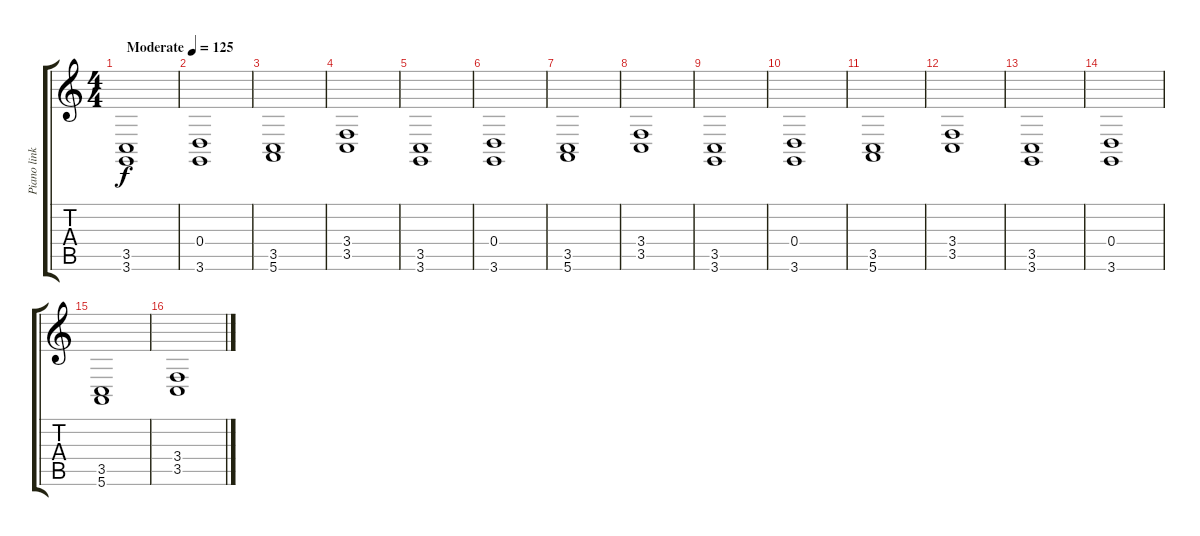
\track ("Piano linkerhand" "Piano link") {instrument acousticgrandpiano}
\staff {score tabs}
\tuning (E4 B3 G3 D3 A2 E2) {hide}
\ts (4 4)
\tempo (125 "Moderate")
\clef g2
\ks c
(3.5 3.6).1{dy f instrument acousticgrandpiano} |
(0.4 3.6).1 |
(3.5 5.6).1 |
(3.4 3.5).1 |
(3.5 3.6).1 |
(0.4 3.6).1 |
(3.5 5.6).1 |
(3.4 3.5).1 |
(3.5 3.6).1 |
(0.4 3.6).1 |
(3.5 5.6).1 |
(3.4 3.5).1 |
(3.5 3.6).1 |
(0.4 3.6).1 |
(3.5 5.6).1 |
(3.4 3.5).1
